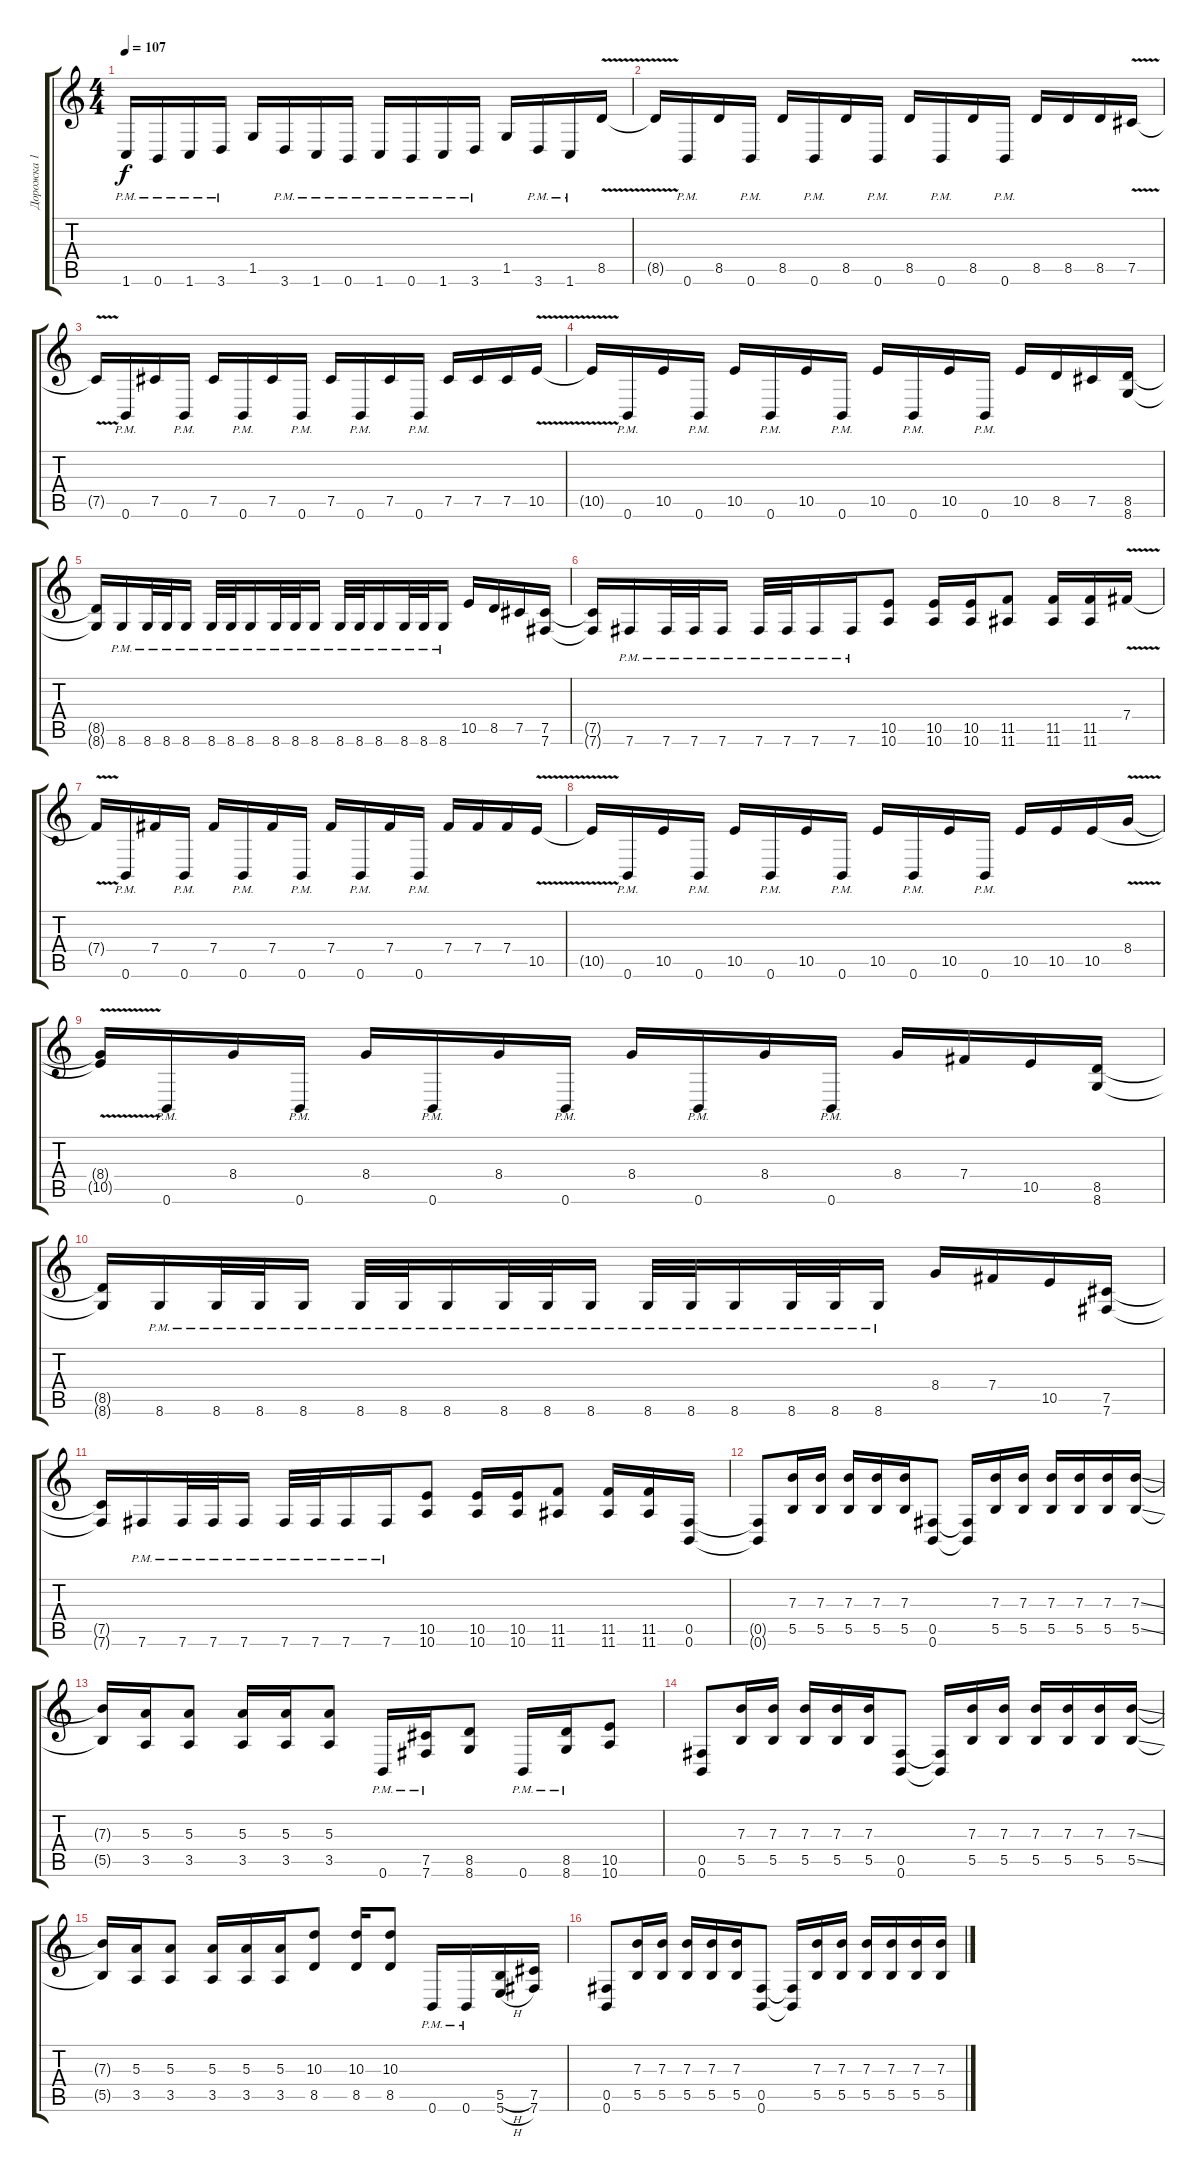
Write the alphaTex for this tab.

\track ("Дорожка 1" "Дорожка 1") {instrument distortionguitar}
\staff {score tabs}
\tuning (Db4 Ab3 E3 B2 Gb2 B1) {hide}
\ts (4 4)
\tempo 107
\clef g2
\ks c
1.6{pm}.16{dy f} 0.6{pm}.16 1.6{pm}.16 3.6{pm}.16 1.5.16 3.6{pm}.16 1.6{pm}.16 0.6{pm}.16 1.6{pm}.16 0.6{pm}.16 1.6{pm}.16 3.6{pm}.16 1.5.16 3.6{pm}.16 1.6{pm}.16 8.5{v}.16 |
8.5{t}.16 0.6{pm}.16 8.5.16 0.6{pm}.16 8.5.16 0.6{pm}.16 8.5.16 0.6{pm}.16 8.5.16 0.6{pm}.16 8.5.16 0.6{pm}.16 8.5.16 8.5.16 8.5.16 7.5{v}.16 |
7.5{t}.16 0.6{pm}.16 7.5.16 0.6{pm}.16 7.5.16 0.6{pm}.16 7.5.16 0.6{pm}.16 7.5.16 0.6{pm}.16 7.5.16 0.6{pm}.16 7.5.16 7.5.16 7.5.16 10.5{v}.16 |
10.5{t}.16 0.6{pm}.16 10.5.16 0.6{pm}.16 10.5.16 0.6{pm}.16 10.5.16 0.6{pm}.16 10.5.16 0.6{pm}.16 10.5.16 0.6{pm}.16 10.5.16 8.5.16 7.5.16 (8.5 8.6).16 |
(8.5{t} 8.6{t}).16 8.6{pm}.16 8.6{pm}.32 8.6{pm}.32 8.6{pm}.16 8.6{pm}.32 8.6{pm}.32 8.6{pm}.16 8.6{pm}.32 8.6{pm}.32 8.6{pm}.16 8.6{pm}.32 8.6{pm}.32 8.6{pm}.16 8.6{pm}.32 8.6{pm}.32 8.6{pm}.16 10.5.16 8.5.16 7.5.16 (7.5 7.6).16 |
(7.5{t} 7.6{t}).16 7.6{pm}.16 7.6{pm}.32 7.6{pm}.32 7.6{pm}.16 7.6{pm}.32 7.6{pm}.32 7.6{pm}.16 7.6{pm}.16 (10.5 10.6).8 (10.5 10.6).16 (10.5 10.6).16 (11.5 11.6).8 (11.5 11.6).16 (11.5 11.6).16 7.4{v}.16 |
7.4{t}.16 0.6{pm}.16 7.4.16 0.6{pm}.16 7.4.16 0.6{pm}.16 7.4.16 0.6{pm}.16 7.4.16 0.6{pm}.16 7.4.16 0.6{pm}.16 7.4.16 7.4.16 7.4.16 10.5{v}.16 |
10.5{t}.16 0.6{pm}.16 10.5.16 0.6{pm}.16 10.5.16 0.6{pm}.16 10.5.16 0.6{pm}.16 10.5.16 0.6{pm}.16 10.5.16 0.6{pm}.16 10.5.16 10.5.16 10.5.16 8.4{v}.16 |
(8.4{t} 10.5{t}).16 0.6{pm}.16 8.4.16 0.6{pm}.16 8.4.16 0.6{pm}.16 8.4.16 0.6{pm}.16 8.4.16 0.6{pm}.16 8.4.16 0.6{pm}.16 8.4.16 7.4.16 10.5.16 (8.5 8.6).16 |
(8.5{t} 8.6{t}).16 8.6{pm}.16 8.6{pm}.32 8.6{pm}.32 8.6{pm}.16 8.6{pm}.32 8.6{pm}.32 8.6{pm}.16 8.6{pm}.32 8.6{pm}.32 8.6{pm}.16 8.6{pm}.32 8.6{pm}.32 8.6{pm}.16 8.6{pm}.32 8.6{pm}.32 8.6{pm}.16 8.4.16 7.4.16 10.5.16 (7.5 7.6).16 |
(7.5{t} 7.6{t}).16 7.6{pm}.16 7.6{pm}.32 7.6{pm}.32 7.6{pm}.16 7.6{pm}.32 7.6{pm}.32 7.6{pm}.16 7.6{pm}.16 (10.5 10.6).8 (10.5 10.6).16 (10.5 10.6).16 (11.5 11.6).8 (11.5 11.6).16 (11.5 11.6).16 (0.5 0.6).16 |
(0.5{t} 0.6{t}).8 (7.3 5.5).16 (7.3 5.5).16 (7.3 5.5).16 (7.3 5.5).16 (7.3 5.5).16 (0.5 0.6).8 (0.5{t} 0.6{t}).16 (7.3 5.5).16 (7.3 5.5).16 (7.3 5.5).16 (7.3 5.5).16 (7.3 5.5).16 (7.3{ss} 5.5{ss}).16 |
(7.3{t} 5.5{t}).16 (5.3 3.5).16 (5.3 3.5).8 (5.3 3.5).16 (5.3 3.5).16 (5.3 3.5).8 0.6{pm}.16 (7.5{pm} 7.6{pm}).16 (8.5 8.6).8 0.6{pm}.16 (8.5{pm} 8.6{pm}).16 (10.5 10.6).8 |
(0.5 0.6).8 (7.3 5.5).16 (7.3 5.5).16 (7.3 5.5).16 (7.3 5.5).16 (7.3 5.5).16 (0.5 0.6).8 (0.5{t} 0.6{t}).16 (7.3 5.5).16 (7.3 5.5).16 (7.3 5.5).16 (7.3 5.5).16 (7.3 5.5).16 (7.3{ss} 5.5{ss}).16 |
(7.3{t} 5.5{t}).16 (5.3 3.5).16 (5.3 3.5).8 (5.3 3.5).16 (5.3 3.5).16 (5.3 3.5).16 (10.3 8.5).8 (10.3 8.5).16 (10.3 8.5).8 0.6{pm}.16 0.6{pm}.16 (5.5{h} 5.6{h}).16 (7.5 7.6).16 |
(0.5 0.6).8 (7.3 5.5).16 (7.3 5.5).16 (7.3 5.5).16 (7.3 5.5).16 (7.3 5.5).16 (0.5 0.6).8 (0.5{t} 0.6{t}).16 (7.3 5.5).16 (7.3 5.5).16 (7.3 5.5).16 (7.3 5.5).16 (7.3 5.5).16 (7.3{ss} 5.5{ss}).16
